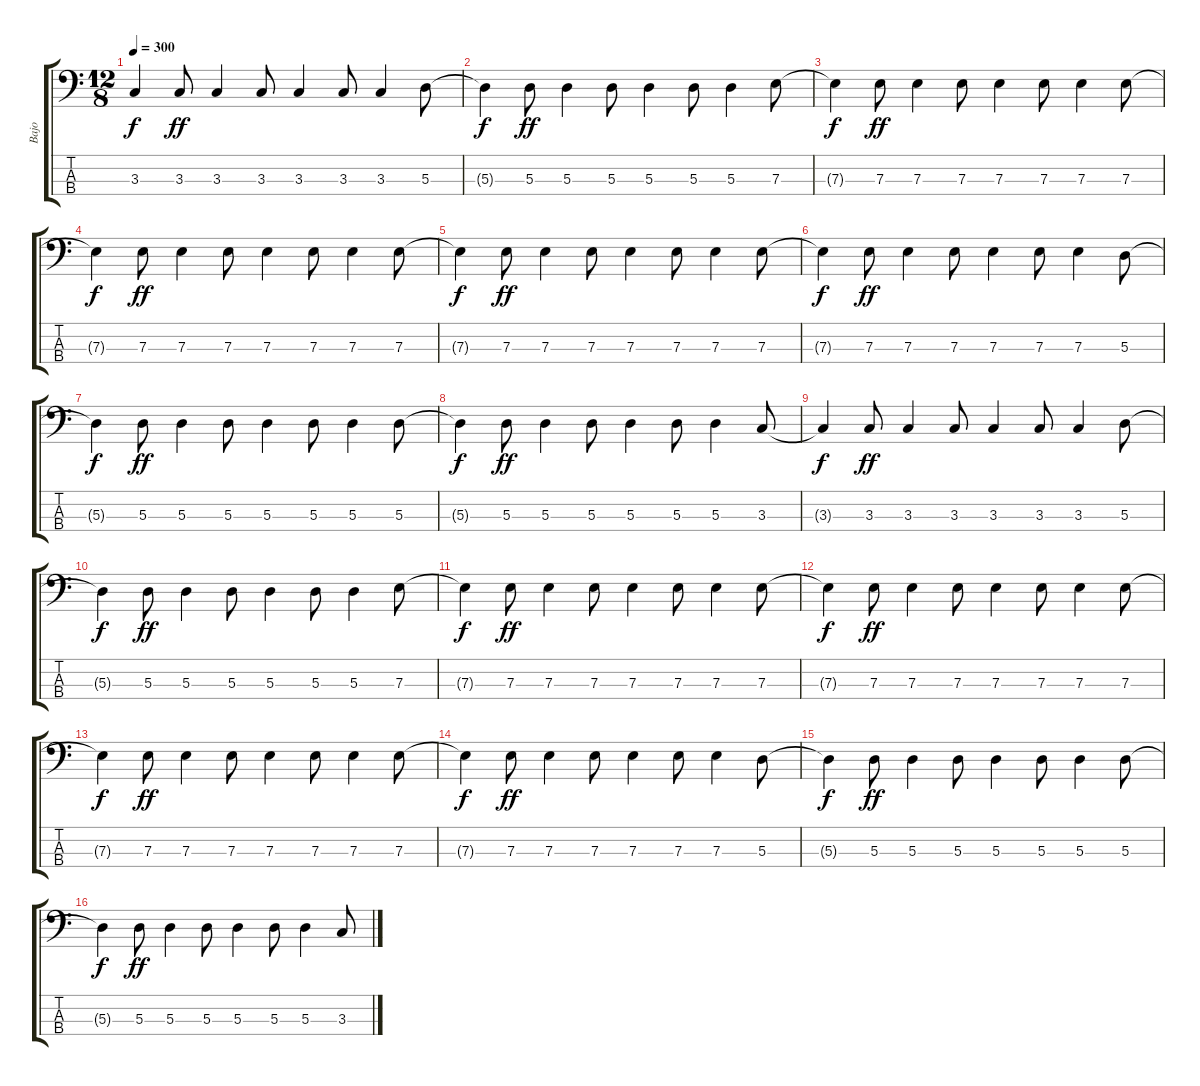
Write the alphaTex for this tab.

\track ("Bajo" "Bajo") {instrument electricbasspick}
\staff {score tabs}
\tuning (G2 D2 A1 E1) {hide}
\ts (12 8)
\tempo 300
\clef f4
\ks c
3.3{t}.4{dy f} 3.3.8{dy ff} 3.3.4 3.3.8 3.3.4 3.3.8 3.3.4 5.3.8 |
5.3{t}.4{dy f} 5.3.8{dy ff} 5.3.4 5.3.8 5.3.4 5.3.8 5.3.4 7.3.8 |
7.3{t}.4{dy f} 7.3.8{dy ff} 7.3.4 7.3.8 7.3.4 7.3.8 7.3.4 7.3.8 |
7.3{t}.4{dy f} 7.3.8{dy ff} 7.3.4 7.3.8 7.3.4 7.3.8 7.3.4 7.3.8 |
7.3{t}.4{dy f} 7.3.8{dy ff} 7.3.4 7.3.8 7.3.4 7.3.8 7.3.4 7.3.8 |
7.3{t}.4{dy f} 7.3.8{dy ff} 7.3.4 7.3.8 7.3.4 7.3.8 7.3.4 5.3.8 |
5.3{t}.4{dy f} 5.3.8{dy ff} 5.3.4 5.3.8 5.3.4 5.3.8 5.3.4 5.3.8 |
5.3{t}.4{dy f} 5.3.8{dy ff} 5.3.4 5.3.8 5.3.4 5.3.8 5.3.4 3.3.8 |
3.3{t}.4{dy f} 3.3.8{dy ff} 3.3.4 3.3.8 3.3.4 3.3.8 3.3.4 5.3.8 |
5.3{t}.4{dy f} 5.3.8{dy ff} 5.3.4 5.3.8 5.3.4 5.3.8 5.3.4 7.3.8 |
7.3{t}.4{dy f} 7.3.8{dy ff} 7.3.4 7.3.8 7.3.4 7.3.8 7.3.4 7.3.8 |
7.3{t}.4{dy f} 7.3.8{dy ff} 7.3.4 7.3.8 7.3.4 7.3.8 7.3.4 7.3.8 |
7.3{t}.4{dy f} 7.3.8{dy ff} 7.3.4 7.3.8 7.3.4 7.3.8 7.3.4 7.3.8 |
7.3{t}.4{dy f} 7.3.8{dy ff} 7.3.4 7.3.8 7.3.4 7.3.8 7.3.4 5.3.8 |
5.3{t}.4{dy f} 5.3.8{dy ff} 5.3.4 5.3.8 5.3.4 5.3.8 5.3.4 5.3.8 |
5.3{t}.4{dy f} 5.3.8{dy ff} 5.3.4 5.3.8 5.3.4 5.3.8 5.3.4 3.3.8
